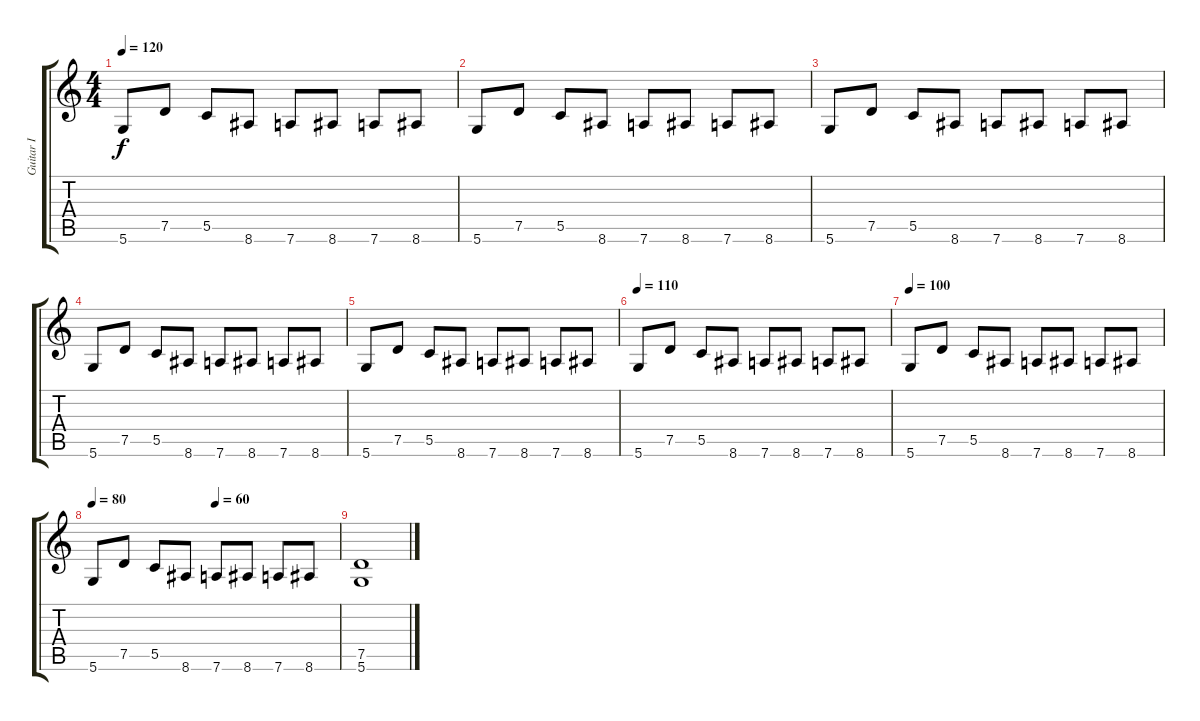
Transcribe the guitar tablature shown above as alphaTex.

\track ("Guitar I" "Guitar I") {instrument distortionguitar}
\staff {score tabs}
\tuning (D4 A3 F3 C3 G2 D2) {hide}
\ts (4 4)
\tempo 120
\clef g2
\ks c
5.6.8{dy f} 7.5.8 5.5.8 8.6.8 7.6.8 8.6.8 7.6.8 8.6.8 |
5.6.8 7.5.8 5.5.8 8.6.8 7.6.8 8.6.8 7.6.8 8.6.8 |
5.6.8 7.5.8 5.5.8 8.6.8 7.6.8 8.6.8 7.6.8 8.6.8 |
5.6.8 7.5.8 5.5.8 8.6.8 7.6.8 8.6.8 7.6.8 8.6.8 |
5.6.8 7.5.8 5.5.8 8.6.8 7.6.8 8.6.8 7.6.8 8.6.8 |
\tempo 110
5.6.8 7.5.8 5.5.8 8.6.8 7.6.8 8.6.8 7.6.8 8.6.8 |
\tempo 100
5.6.8 7.5.8 5.5.8 8.6.8 7.6.8 8.6.8 7.6.8 8.6.8 |
\tempo 80
\tempo (60 0.5)
5.6.8 7.5.8 5.5.8 8.6.8 7.6.8 8.6.8 7.6.8 8.6.8 |
(7.5 5.6).1
